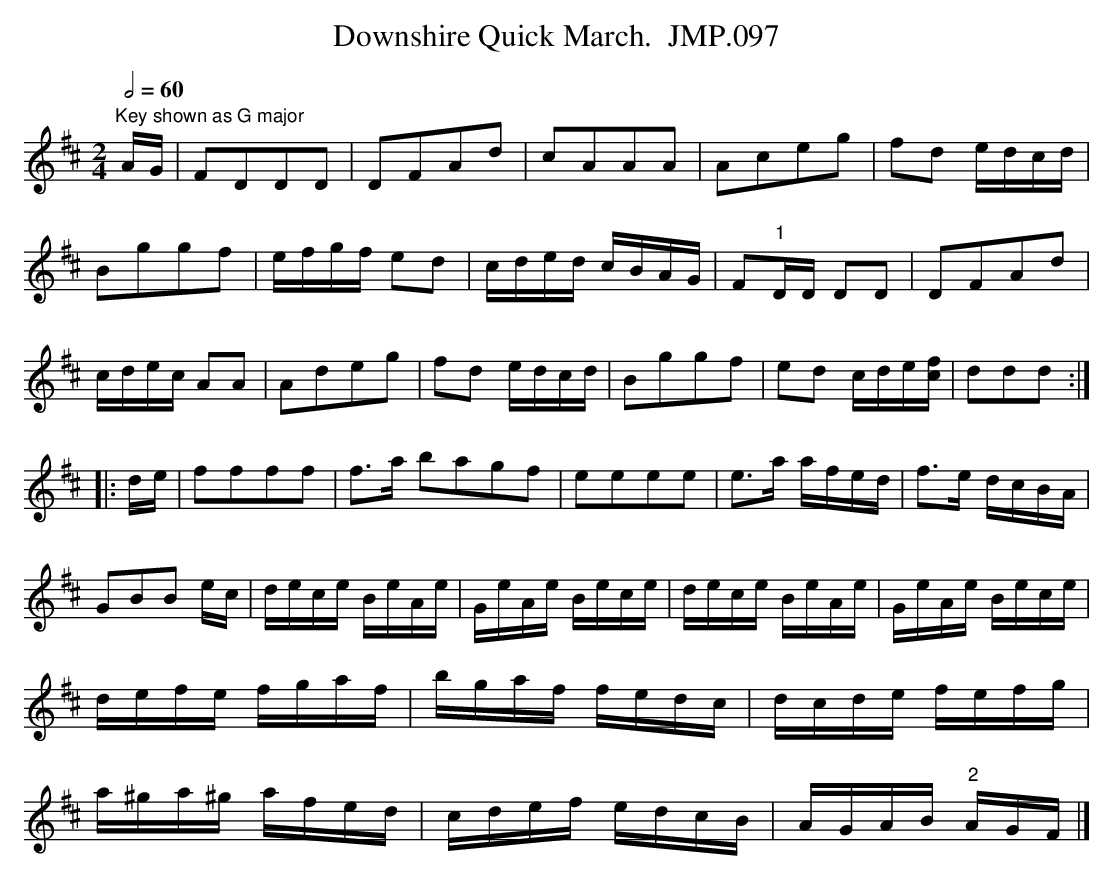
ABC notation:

X:1
T:Downshire Quick March.  JMP.097
M:2/4
L:1/8
Q:1/2=60
K:D major
"Key shown as G major"A/G/ | FDDD |  DFAd |\
cAAA | Aceg | fd e/d/c/d/ |
Bggf | e/f/g/f/ ed | c/d/e/d/ c/B/A/G/ |F"1"D/D/ DD | DFAd |
c/d/e/c/ AA | Adeg |fd e/d/c/d/ | Bggf | ed c/d/e/[c/f/] |\
ddd :|
|:d/e/ | ffff  | f>a bagf  | eeee | e>a a/f/e/d/ |\
f>e d/c/B/A/ |
GBB e/c/ | d/e/c/e/ B/e/A/e/ |\
G/e/A/e/ B/e/c/e/ | d/e/c/e/ B/e/A/e/ |G/e/A/e/ B/e/c/e/ |
d/e/f/e/ f/g/a/f/ |b/g/a/f/ f/e/d/c/ | d/c/d/e/ f/e/f/g/ |
a/^g/a/^g/ a/f/e/d/ | c/d/e/f/ e/d/c/B/ | A/G/A/B/ "2"A/G/F/ |]
